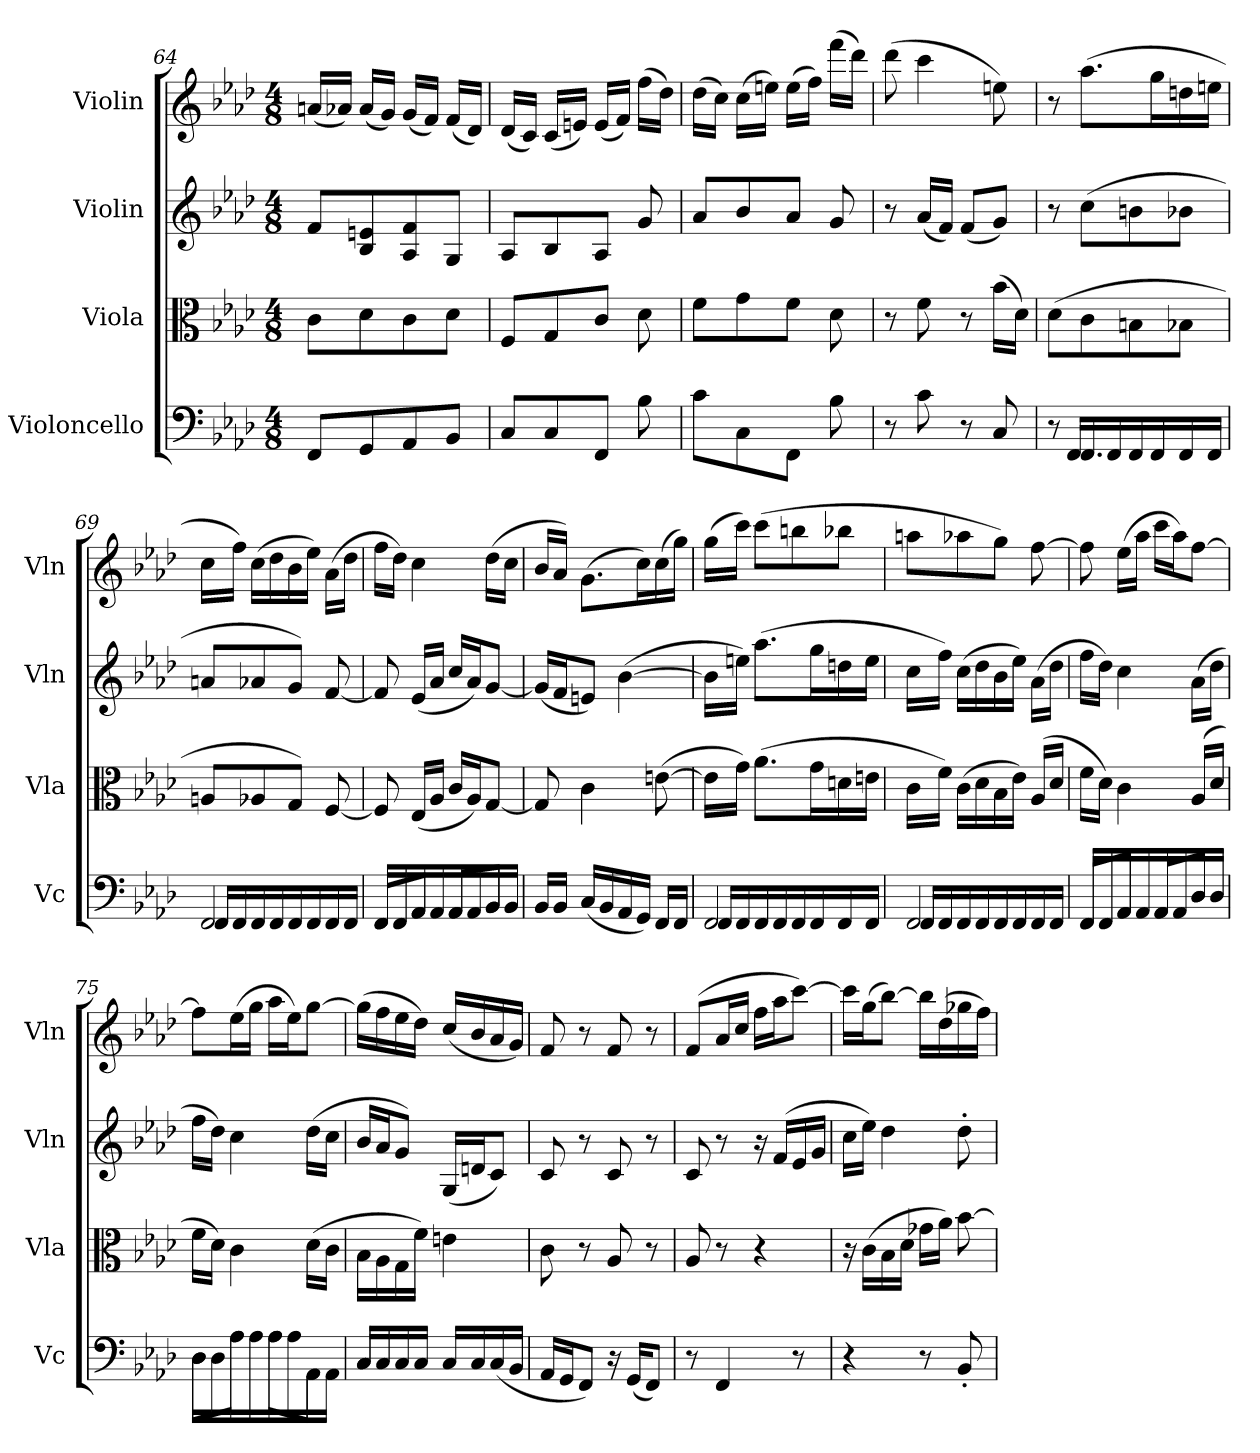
**kern	**kern	**kern	**kern
*part4	*part3	*part2	*part1
*staff4	*staff3	*staff2	*staff1
*I"Violoncello	*I"Viola	*I"Violin	*I"Violin
*I'Vc	*I'Vla	*I'Vln	*I'Vln
*clefF4	*clefC3	*clefG2	*clefG2
*k[b-e-a-d-]	*k[b-e-a-d-]	*k[b-e-a-d-]	*k[b-e-a-d-]
*M4/8	*M4/8	*M4/8	*M4/8
=64	=64	=64	=64
8FF/L	8c\L	8f/L	(16an/LL
.	.	.	16a-X/JJ)
8GG/	8d-\	8B-/ 8en/	(16a-/LL
.	.	.	16g/JJ)
8AA-/	8c\	8A-/ 8f/	(16g/LL
.	.	.	16f/JJ)
8BB-/J	8d-\J	8G/J	(16f/LL
.	.	.	16d-/JJ)
=65	=65	=65	=65
8C/L	8F/L	8A-/L	(16d-/LL
.	.	.	16c/JJ)
8C/	8G/	8B-/	(16c/LL
.	.	.	16en/JJ)
8FF/J	8c/J	8A-/J	(16e/LL
.	.	.	16f/JJ)
8B-\	8d-\	8g/	(16ff\LL
.	.	.	16dd-\JJ)
=66	=66	=66	=66
8c\L	8f\L	8a-/L	(16dd-\LL
.	.	.	16cc\JJ)
8C\	8g\	8b-/	(16cc\LL
.	.	.	16een\JJ)
8FF\J	8f\J	8a-/J	(16ee\LL
.	.	.	16ff\JJ)
8B-\	8d-\	8g/	(16fff\LL
.	.	.	16ddd-\JJ)
=67	=67	=67	=67
8r	8r	8r	(8ddd-\
8c\	8f\	(16a-/LL	4ccc\
.	.	16f/JJ)	.
8r	8r	(8f/L	.
8C/	(16b-\LL	8g/J)	8een\)
.	16d-\JJ)	.	.
=68	=68	=68	=68
*^	*	*	*
8r	8ryy	(8d-\L	8r	8r
4.FF/	16FF/LL	8c\	(8cc\L	(8.aa-\L
.	16FF/	.	.	.
.	16FF/	8Bn\	8bn\	.
.	16FF/	.	.	16gg\L
.	16FF/	8B-X\J	8b-X\J	16ddn\
.	16FF/JJ	.	.	16een\JJ
=69	=69	=69	=69	=69
2FF/	16FF/LL	8An/L	8an/L	16cc\LL
.	16FF/	.	.	16ff\JJ)
.	16FF/	8A-X/	8a-X/	(16cc\LL
.	16FF/	.	.	16dd-\
.	16FF/	8G/J)	8g/J)	16b-\
.	16FF/	.	.	16ee-\JJ)
.	16FF/	[8F/	[8f/	(16a-\LL
.	16FF/JJ	.	.	16dd-\JJ
=70	=70	=70	=70	=70
8FF/L	16FF/LL	8F/]	8f/]	16ff\LL
.	16FF/	.	.	16dd-\JJ)
8AA-/J	16AA-/	(16E-/LL	(16e-/LL	4cc\
.	16AA-/	16A-/JJ	16a-/JJ	.
8AA-/L	16AA-/	16c/LL	16cc/LL	.
.	16AA-/	16A-/J)	16a-/J)	.
8BB-/J	16BB-/	[8G/J	[8g/J	(16dd-\LL
.	16BB-/JJ	.	.	16cc\JJ
*v	*v	*	*	*
=71	=71	=71	=71
16BB-/LL	8G/]	(16g/LL]	16b-/LL
16BB-/JJ	.	16f/J	16a-/JJ)
(16C/LL	4c\	8en/J)	(8.g\L
16BB-/	.	.	.
16AA-/	.	([4b-\	.
16GG/JJ)	.	.	16cc\L)
16FF/LL	([8en\	.	(16cc\
16FF/JJ	.	.	16gg\JJ)
=72	=72	=72	=72
*^	*	*	*
2FF/	16FF/LL	16e\LL]	16b-\LL]	(16gg\LL
.	16FF/	16g\JJ)	16een\JJ)	16ccc\JJ)
.	16FF/	(8.a-\L	(8.aa-\L	(8ccc\L
.	16FF/	.	.	.
.	16FF/	.	.	8bbn\
.	16FF/	16g\L	16gg\L	.
.	16FF/	16dn\	16ddn\	8bb-X\J
.	16FF/JJ	16en\JJ	16ee\JJ	.
=73	=73	=73	=73	=73
2FF/	16FF/LL	16c\LL	16cc\LL	8aan\L
.	16FF/	16f\JJ)	16ff\JJ)	.
.	16FF/	(16c\LL	(16cc\LL	8aa-X\
.	16FF/	16d-\	16dd-\	.
.	16FF/	16B-\	16b-\	8gg\J)
.	16FF/	16e-\JJ)	16ee-\JJ)	.
.	16FF/	(16A-/LL	(16a-\LL	[8ff\
.	16FF/JJ	16d-/JJ	16dd-\JJ	.
=74	=74	=74	=74	=74
8FF/L	16FF/LL	16f\LL	16ff\LL	8ff\]
.	16FF/	16d-\JJ)	16dd-\JJ)	.
8AA-/J	16AA-/	4c\	4cc\	(16ee-\LL
.	16AA-/	.	.	16aa-\JJ
8AA-/L	16AA-/	.	.	16ccc\LL
.	16AA-/	.	.	16aa-\J)
8D-/J	16D-\	(16A-/LL	(16a-\LL	[8ff\J
.	16D-\JJ	16d-/JJ	16dd-\JJ	.
=75	=75	=75	=75	=75
8D-\L	16D-\LL	16f\LL	16ff\LL	8ff\L]
.	16D-\	16d-\JJ)	16dd-\JJ)	.
8A-\J	16A-\	4c\	4cc\	(16ee-\L
.	16A-\	.	.	16gg\JJ
8A-\L	16A-\	.	.	16aa-\LL
.	16A-\	.	.	16ee-\J)
8AA-\J	16AA-/	(16d-\LL	(16dd-\LL	[8gg\J
.	16AA-/JJ	16c\JJ	16cc\JJ	.
=76	=76	=76	=76	=76
4C/	16C/LL	16B-\LL	16b-/LL	(16gg\LL]
.	16C/	16A-\	16a-/J	16ff\
.	16C/	16G\	8g/J)	16ee-\
.	16C/JJ	16f\JJ)	.	16dd-\JJ)
16C/LL	4ryy	4en\	(16G/LL	(16cc/LL
16C/	.	.	16dn/J	16b-/
(16C/	.	.	8c/J)	16a-/
16BB-/JJ	.	.	.	16g/JJ)
*v	*v	*	*	*
=77	=77	=77	=77
16AA-/LL	8c\	8c/	8f/
16GG/J	.	.	.
8FF/J)	8r	8r	8r
16r	8A-/	8c/	8f/
(16GG/KL	.	.	.
8FF/J)	8r	8r	8r
=78	=78	=78	=78
8r	8A-/	8c/	(8f/L
4FF/	8r	8r	16a-/L
.	.	.	16cc/JJ
.	4r	16r	16ff\LL
.	.	(16f/LL	16aa-\J
8r	.	16e-/	[8ccc\J)
.	.	16g/JJ	.
=79	=79	=79	=79
4r	16r	16cc\LL	16ccc\LL]
.	(16c\LL	16ee-\JJ)	(16gg\J
.	16B-\	4dd-\	[8bb-\J)
.	16d-\JJ	.	.
8r	16g-X\LL	.	16bb-\LL]
.	16a-\JJ)	.	(16dd-\
8BB-'/	[8b-\	8dd-'\	16gg-X\
.	.	.	16ff\JJ)
=	=	=	=
*-	*-	*-	*-
